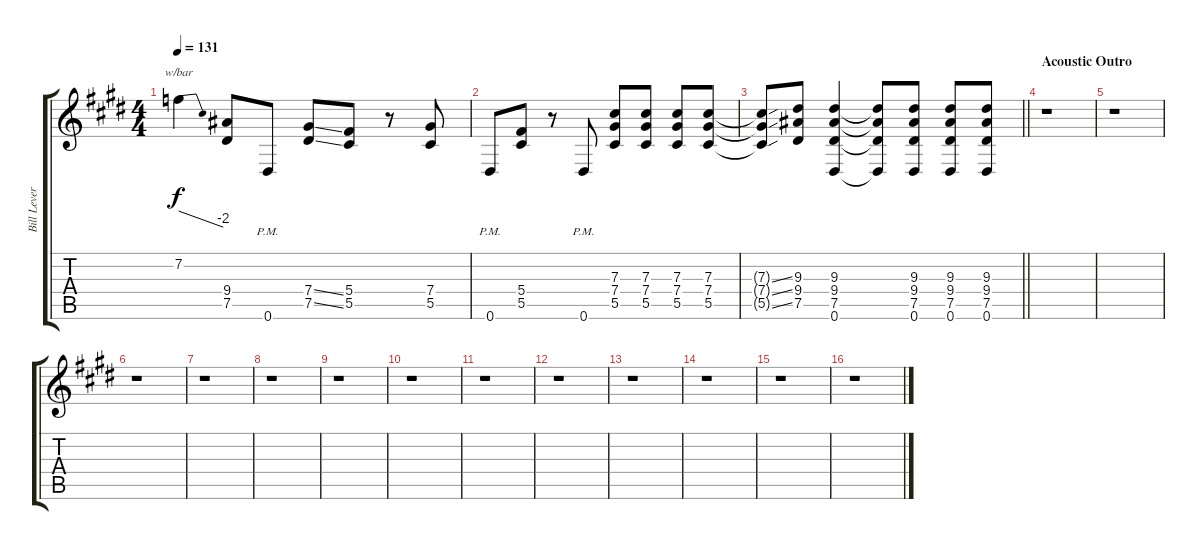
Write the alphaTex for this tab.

\track ("Bill Leverty Dist. Rhy Left" "Bill Lever") {instrument distortionguitar}
\staff {score tabs}
\tuning (Eb4 Bb3 Gb3 Db3 Ab2 Eb2) {hide}
\ts (4 4)
\tempo 131
\clef g2
\ks e
7.2{t}.4{tbe (dive default 0 0 60 -8) dy f} (9.4 7.5).8 0.6{pm}.8 (7.4{ss} 7.5{ss}).8 (5.4 5.5).8 r.8 (7.4 5.5).8 |
0.6{pm}.8 (5.4 5.5).8 r.8 0.6{pm}.8 (7.3 7.4 5.5).8 (7.3 7.4 5.5).8 (7.3 7.4 5.5).8 (7.3 7.4 5.5).8 |
\barLineRight lightlight
(7.3{ss t} 7.4{ss t} 5.5{ss t}).8 (9.3 9.4 7.5).8 (9.3 9.4 7.5 0.6).4 (9.3{t} 9.4{t} 7.5{t} 0.6{t}).8 (9.3 9.4 7.5 0.6).8 (9.3 9.4 7.5 0.6).8 (9.3 9.4 7.5 0.6).8 |
\section ("" "Acoustic Outro")
r.1 |
r.1 |
r.1 |
r.1 |
r.1 |
r.1 |
r.1 |
r.1 |
r.1 |
r.1 |
r.1 |
r.1 |
r.1
